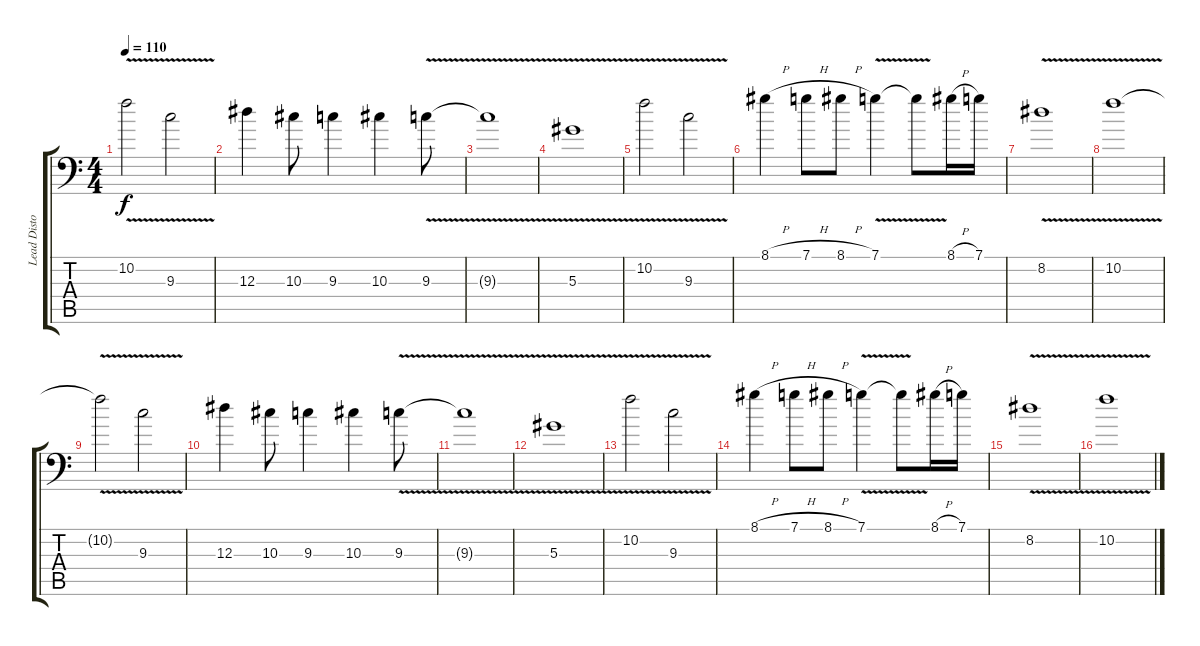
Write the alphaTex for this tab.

\track ("Lead Distortion" "Lead Disto") {instrument distortionguitar}
\staff {score tabs}
\tuning (C4 G3 Eb3 Bb2 F2 Bb1) {hide}
\ts (4 4)
\tempo 110
\clef f4
\ks c
10.2{v}.2{dy f} 9.3{v}.2 |
12.3.4 10.3.8 9.3.4 10.3.4 9.3{v}.8 |
9.3{v t}.1 |
5.3{v}.1 |
10.2{v}.2 9.3{v}.2 |
8.1{h}.4 7.1{h}.8 8.1{h}.8 7.1{v}.4 7.1{v t}.8 8.1{h}.16 7.1.16 |
8.2{v}.1 |
10.2{v}.1 |
10.2{v t}.2 9.3{v}.2 |
12.3.4 10.3.8 9.3.4 10.3.4 9.3{v}.8 |
9.3{v t}.1 |
5.3{v}.1 |
10.2{v}.2 9.3{v}.2 |
8.1{h}.4 7.1{h}.8 8.1{h}.8 7.1{v}.4 7.1{v t}.8 8.1{h}.16 7.1.16 |
8.2{v}.1 |
10.2{v}.1
